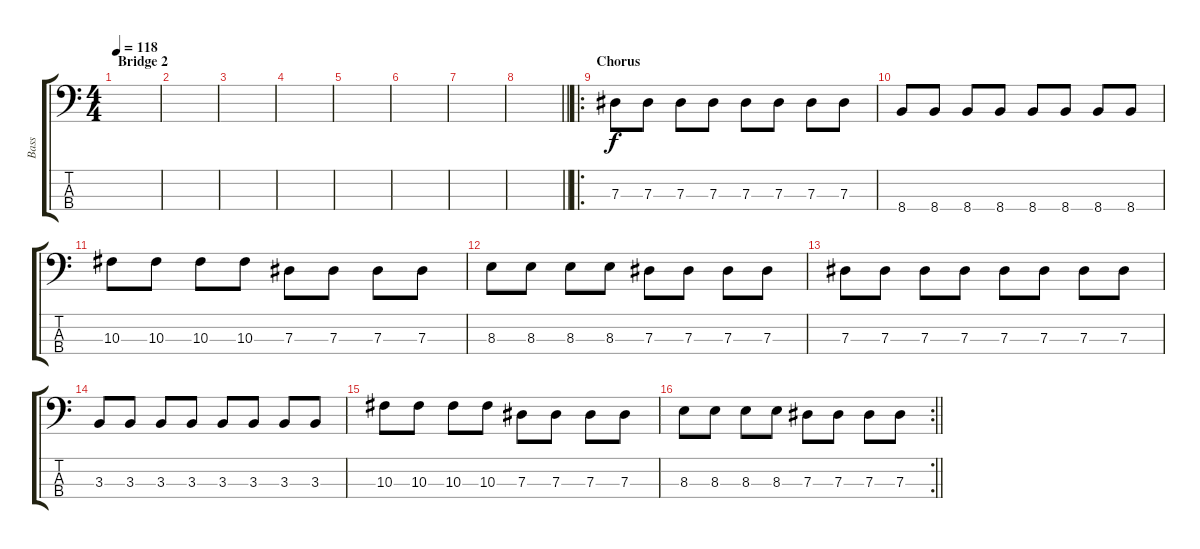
\track ("Bass" "Bass") {instrument electricbasspick}
\staff {score tabs}
\tuning (Gb2 Db2 Ab1 Eb1) {hide}
\ts (4 4)
\section ("" "Bridge 2")
\tempo 118
\clef f4
\ks c
|
|
|
|
|
|
|
\barLineRight lightlight
|
\ro
\section ("" "Chorus")
7.3.8 7.3.8 7.3.8 7.3.8 7.3.8 7.3.8 7.3.8 7.3.8 |
8.4.8 8.4.8 8.4.8 8.4.8 8.4.8 8.4.8 8.4.8 8.4.8 |
10.3.8 10.3.8 10.3.8 10.3.8 7.3.8 7.3.8 7.3.8 7.3.8 |
8.3.8 8.3.8 8.3.8 8.3.8 7.3.8 7.3.8 7.3.8 7.3.8 |
7.3.8 7.3.8 7.3.8 7.3.8 7.3.8 7.3.8 7.3.8 7.3.8 |
3.3.8 3.3.8 3.3.8 3.3.8 3.3.8 3.3.8 3.3.8 3.3.8 |
10.3.8 10.3.8 10.3.8 10.3.8 7.3.8 7.3.8 7.3.8 7.3.8 |
\rc 2
\barLineRight lightlight
8.3.8 8.3.8 8.3.8 8.3.8 7.3.8 7.3.8 7.3.8 7.3.8
